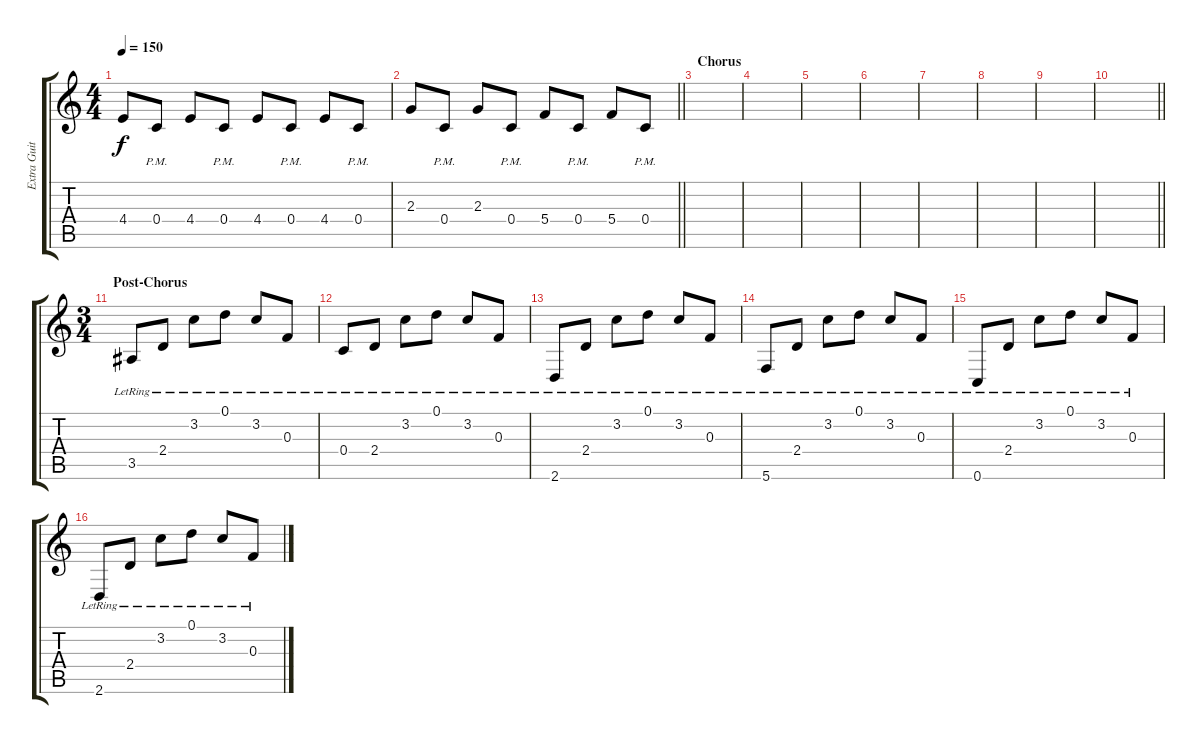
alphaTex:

\track ("Extra Guitar" "Extra Guit") {instrument overdrivenguitar}
\staff {score tabs}
\tuning (D4 A3 F3 C3 G2 C2) {hide}
\ts (4 4)
\tempo 150
\clef g2
\ks c
4.4.8{dy f} 0.4{pm}.8 4.4.8 0.4{pm}.8 4.4.8 0.4{pm}.8 4.4.8 0.4{pm}.8 |
\barLineRight lightlight
2.3.8 0.4{pm}.8 2.3.8 0.4{pm}.8 5.4.8 0.4{pm}.8 5.4.8 0.4{pm}.8 |
\section ("" "Chorus")
|
|
|
|
|
|
|
\barLineRight lightlight
|
\ts (3 4)
\section ("" "Post-Chorus")
3.5{lr}.8{volume 4 instrument electricguitarclean} 2.4{lr}.8 3.2{lr}.8 0.1{lr}.8 3.2{lr}.8 0.3{lr}.8 |
0.4{lr}.8 2.4{lr}.8 3.2{lr}.8 0.1{lr}.8 3.2{lr}.8 0.3{lr}.8 |
2.6{lr}.8 2.4{lr}.8 3.2{lr}.8 0.1{lr}.8 3.2{lr}.8 0.3{lr}.8 |
5.6{lr}.8 2.4{lr}.8 3.2{lr}.8 0.1{lr}.8 3.2{lr}.8 0.3{lr}.8 |
0.6{lr}.8 2.4{lr}.8 3.2{lr}.8 0.1{lr}.8 3.2{lr}.8 0.3{lr}.8 |
2.6{lr}.8 2.4{lr}.8 3.2{lr}.8 0.1{lr}.8 3.2{lr}.8 0.3{lr}.8
